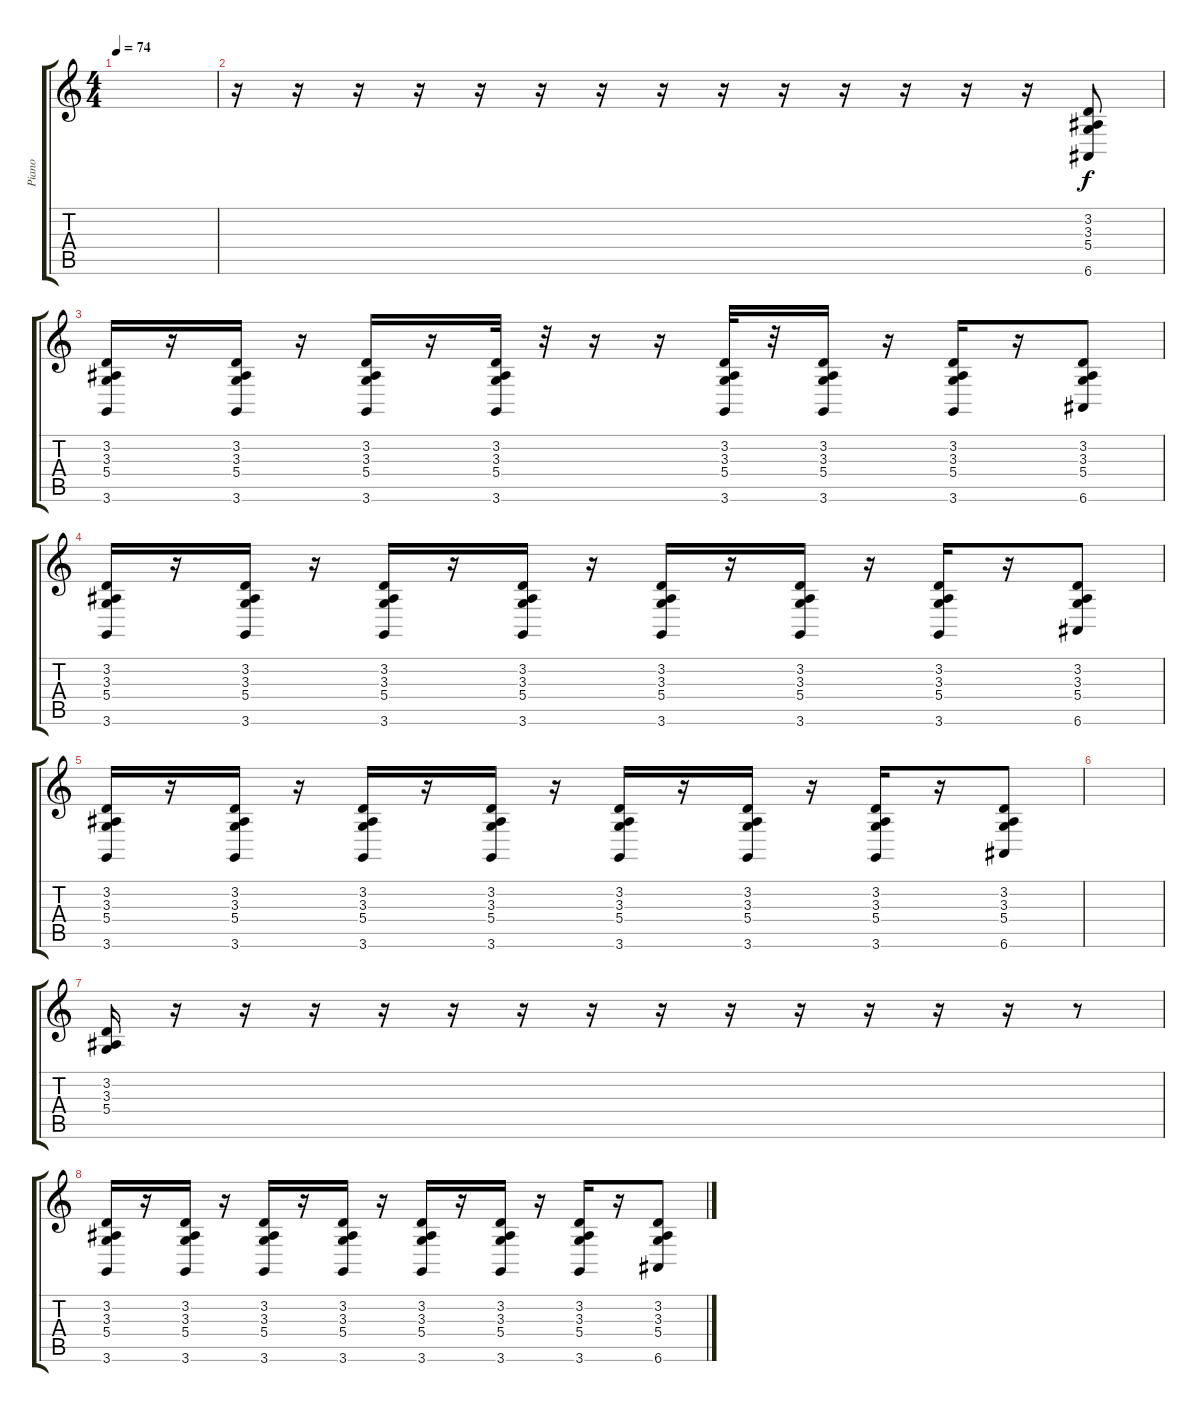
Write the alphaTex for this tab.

\track ("Piano" "Piano") {instrument electricgrandpiano}
\staff {score tabs}
\tuning (E4 B3 G3 D3 A2 E2) {hide}
\ts (4 4)
\tempo 74
\clef g2
\ks c
|
r.16 r.16 r.16 r.16 r.16 r.16 r.16 r.16 r.16 r.16 r.16 r.16 r.16 r.16 (3.2 3.3 5.4 6.6).8 |
(3.2 3.3 5.4 3.6).16 r.16 (3.2 3.3 5.4 3.6).16 r.16 (3.2 3.3 5.4 3.6).16 r.16 (3.2 3.3 5.4 3.6).32 r.32 r.16 r.16 (3.2 3.3 5.4 3.6).32 r.32 (3.2 3.3 5.4 3.6).16 r.16 (3.2 3.3 5.4 3.6).16 r.16 (3.2 3.3 5.4 6.6).8 |
(3.2 3.3 5.4 3.6).16 r.16 (3.2 3.3 5.4 3.6).16 r.16 (3.2 3.3 5.4 3.6).16 r.16 (3.2 3.3 5.4 3.6).16 r.16 (3.2 3.3 5.4 3.6).16 r.16 (3.2 3.3 5.4 3.6).16 r.16 (3.2 3.3 5.4 3.6).16 r.16 (3.2 3.3 5.4 6.6).8 |
(3.2 3.3 5.4 3.6).16 r.16 (3.2 3.3 5.4 3.6).16 r.16 (3.2 3.3 5.4 3.6).16 r.16 (3.2 3.3 5.4 3.6).16 r.16 (3.2 3.3 5.4 3.6).16 r.16 (3.2 3.3 5.4 3.6).16 r.16 (3.2 3.3 5.4 3.6).16 r.16 (3.2 3.3 5.4 6.6).8 |
|
(3.2 3.3 5.4).16 r.16 r.16 r.16 r.16 r.16 r.16 r.16 r.16 r.16 r.16 r.16 r.16 r.16 r.8 |
(3.2 3.3 5.4 3.6).16 r.16 (3.2 3.3 5.4 3.6).16 r.16 (3.2 3.3 5.4 3.6).16 r.16 (3.2 3.3 5.4 3.6).16 r.16 (3.2 3.3 5.4 3.6).16 r.16 (3.2 3.3 5.4 3.6).16 r.16 (3.2 3.3 5.4 3.6).16 r.16 (3.2 3.3 5.4 6.6).8
